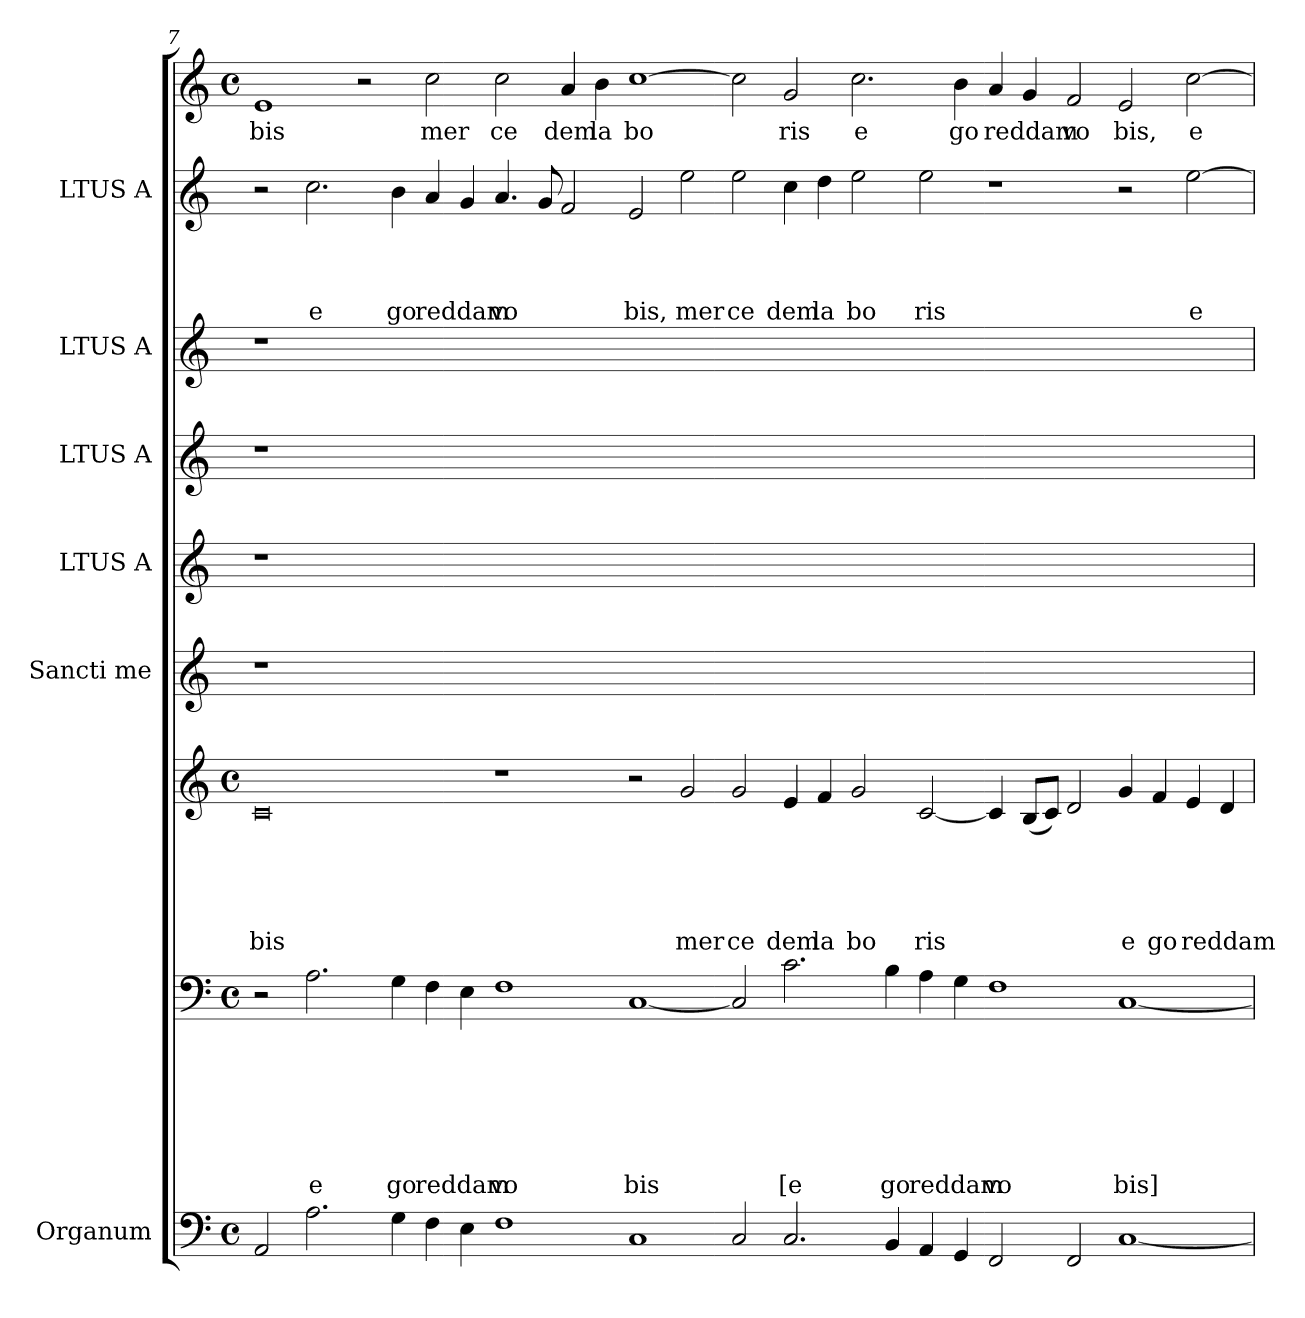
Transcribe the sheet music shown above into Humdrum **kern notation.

**kern	**kern	**text	**text	**text	**text	**text	**text	**text	**kern	**text	**text	**text	**text	**text	**kern	**kern	**kern	**kern	**kern	**text	**text	**text	**text	**kern	**text
*part9	*part8	*part8	*part8	*part8	*part8	*part8	*part8	*part8	*part7	*part7	*part7	*part7	*part7	*part7	*part6	*part5	*part4	*part3	*part2	*part2	*part2	*part2	*part2	*part1	*part1
*staff9	*staff8	*staff8	*staff8	*staff8	*staff8	*staff8	*staff8	*staff8	*staff7	*staff7	*staff7	*staff7	*staff7	*staff7	*staff6	*staff5	*staff4	*staff3	*staff2	*staff2	*staff2	*staff2	*staff2	*staff1	*staff1
*I"Organum	*	*	*	*	*	*	*	*	*	*	*	*	*	*	*I"Sancti me	*I"LTUS A	*I"LTUS A	*I"LTUS A	*I"LTUS A	*	*	*	*	*	*
!!LO:LB:g=z
*clefF4	*clefF4	*	*	*	*	*	*	*	*clefG2	*	*	*	*	*	*clefG2	*clefG2	*clefG2	*clefG2	*clefG2	*	*	*	*	*clefG2	*
*k[]	*k[]	*	*	*	*	*	*	*	*k[]	*	*	*	*	*	*k[]	*k[]	*k[]	*k[]	*k[]	*	*	*	*	*k[]	*
*C:	*C:	*	*	*	*	*	*	*	*C:	*	*	*	*	*	*C:	*C:	*C:	*C:	*C:	*	*	*	*	*C:	*
*M4/4	*M4/4	*	*	*	*	*	*	*	*M4/4	*	*	*	*	*	*	*	*	*	*	*	*	*	*	*M4/4	*
*met(c)	*met(c)	*	*	*	*	*	*	*	*met(c)	*	*	*	*	*	*	*	*	*	*	*	*	*	*	*met(c)	*
=7	=7	=7	=7	=7	=7	=7	=7	=7	=7	=7	=7	=7	=7	=7	=7	=7	=7	=7	=7	=7	=7	=7	=7	=7	=7
!	!	!	!	!	!	!	!	!	!	!	!	!	!	!LO:LY:b	!	!	!	!	!	!	!	!	!	!	!LO:LY:b
2AA/	2r	.	.	.	.	.	.	.	0c	.	.	.	.	bis	1r	1r	1r	1r	2r	.	.	.	.	1e	bis
!	!	!	!	!	!	!	!	!LO:LY:b	!	!	!	!	!	!	!	!	!	!	!	!	!	!	!LO:LY:b	!	!
2.A\	2.A\	.	.	.	.	.	.	e	.	.	.	.	.	.	.	.	.	.	2.cc\	.	.	.	e	.	.
.	.	.	.	.	.	.	.	.	.	.	.	.	.	.	1%7ryy	1%7ryy	1%7ryy	1%7ryy	.	.	.	.	.	2r	.
!	!	!	!	!	!	!	!	!LO:LY:b	!	!	!	!	!	!	!	!	!	!	!	!	!	!	!LO:LY:b	!	!
4G\	4G\	.	.	.	.	.	.	go	.	.	.	.	.	.	.	.	.	.	4b\	.	.	.	go	.	.
!	!	!	!	!	!	!	!	!LO:LY:b	!	!	!	!	!	!	!	!	!	!	!	!	!	!	!LO:LY:b	!	!LO:LY:b
4F\	4F\	.	.	.	.	.	.	reddam	.	.	.	.	.	.	.	.	.	.	4a/	.	.	.	reddam	2cc\	mer
4E\	4E\	.	.	.	.	.	.	.	.	.	.	.	.	.	.	.	.	.	4g/	.	.	.	.	.	.
!	!	!	!	!	!	!	!	!LO:LY:b	!	!	!	!	!	!	!	!	!	!	!	!	!	!	!LO:LY:b	!	!LO:LY:b
1F	1F	.	.	.	.	.	.	vo	1r	.	.	.	.	.	.	.	.	.	4.a/	.	.	.	vo	2cc\	ce
.	.	.	.	.	.	.	.	.	.	.	.	.	.	.	.	.	.	.	8g/	.	.	.	.	.	.
!	!	!	!	!	!	!	!	!	!	!	!	!	!	!	!	!	!	!	!	!	!	!	!	!	!LO:LY:b
.	.	.	.	.	.	.	.	.	.	.	.	.	.	.	.	.	.	.	2f/	.	.	.	.	4a/	dem
!	!	!	!	!	!	!	!	!	!	!	!	!	!	!	!	!	!	!	!	!	!	!	!	!	!LO:LY:b
.	.	.	.	.	.	.	.	.	.	.	.	.	.	.	.	.	.	.	.	.	.	.	.	4b\	la
!	!	!	!	!	!	!	!	!LO:LY:b	!	!	!	!	!	!	!	!	!	!	!	!	!	!	!LO:LY:b	!	!LO:LY:b
1C	[<1C	.	.	.	.	.	.	bis	2r	.	.	.	.	.	.	.	.	.	2e/	.	.	.	bis,	[>1cc	bo
!	!	!	!	!	!	!	!	!	!	!	!	!	!	!LO:LY:b	!	!	!	!	!	!	!	!	!LO:LY:b	!	!
.	.	.	.	.	.	.	.	.	2g/	.	.	.	.	mer	.	.	.	.	2ee\	.	.	.	mer	.	.
!	!	!	!	!	!	!	!	!	!	!	!	!	!	!LO:LY:b	!	!	!	!	!	!	!	!	!LO:LY:b	!	!
2C/	2C/]	.	.	.	.	.	.	.	2g/	.	.	.	.	ce	.	.	.	.	2ee\	.	.	.	ce	2cc\]	.
!	!	!	!	!	!	!	!	!LO:LY:b	!	!	!	!	!	!LO:LY:b	!	!	!	!	!	!	!	!	!LO:LY:b	!	!LO:LY:b
2.C/	2.c\	.	.	.	.	.	.	[e	4e/	.	.	.	.	dem	.	.	.	.	4cc\	.	.	.	dem	2g/	ris
!	!	!	!	!	!	!	!	!	!	!	!	!	!	!LO:LY:b	!	!	!	!	!	!	!	!	!LO:LY:b	!	!
.	.	.	.	.	.	.	.	.	4f/	.	.	.	.	la	.	.	.	.	4dd\	.	.	.	la	.	.
!	!	!	!	!	!	!	!	!	!	!	!	!	!	!LO:LY:b	!	!	!	!	!	!	!	!	!LO:LY:b	!	!LO:LY:b
.	.	.	.	.	.	.	.	.	2g/	.	.	.	.	bo	.	.	.	.	2ee\	.	.	.	bo	2.cc\	e
!	!	!	!	!	!	!	!	!LO:LY:b	!	!	!	!	!	!	!	!	!	!	!	!	!	!	!	!	!
4BB/	4B\	.	.	.	.	.	.	go	.	.	.	.	.	.	.	.	.	.	.	.	.	.	.	.	.
!	!	!	!	!	!	!	!	!LO:LY:b	!	!	!	!	!	!LO:LY:b	!	!	!	!	!	!	!	!	!LO:LY:b	!	!
4AA/	4A\	.	.	.	.	.	.	reddam	[<2c/	.	.	.	.	ris	.	.	.	.	2ee\	.	.	.	ris	.	.
!	!	!	!	!	!	!	!	!	!	!	!	!	!	!	!	!	!	!	!	!	!	!	!	!	!LO:LY:b
4GG/	4G\	.	.	.	.	.	.	.	.	.	.	.	.	.	.	.	.	.	.	.	.	.	.	4b\	go
!	!	!	!	!	!	!	!	!LO:LY:b	!	!	!	!	!	!	!	!	!	!	!	!	!	!	!	!	!LO:LY:b
2FF/	1F	.	.	.	.	.	.	vo	4c/]	.	.	.	.	.	.	.	.	.	1r	.	.	.	.	4a/	reddam
.	.	.	.	.	.	.	.	.	(>8B/L	.	.	.	.	.	.	.	.	.	.	.	.	.	.	4g/	.
.	.	.	.	.	.	.	.	.	8c/J)	.	.	.	.	.	.	.	.	.	.	.	.	.	.	.	.
!	!	!	!	!	!	!	!	!	!	!	!	!	!	!	!	!	!	!	!	!	!	!	!	!	!LO:LY:b
2FF</	.	.	.	.	.	.	.	.	2d/	.	.	.	.	.	.	.	.	.	.	.	.	.	.	2f/	vo
!	!	!	!	!	!	!	!	!LO:LY:b	!	!	!	!	!	!LO:LY:b	!	!	!	!	!	!	!	!	!	!	!LO:LY:b
[>1C	[>1C	.	.	.	.	.	.	bis]	4g/	.	.	.	.	e	.	.	.	.	2r	.	.	.	.	2e/	bis,
!	!	!	!	!	!	!	!	!	!	!	!	!	!	!LO:LY:b	!	!	!	!	!	!	!	!	!	!	!
.	.	.	.	.	.	.	.	.	4f/	.	.	.	.	go	.	.	.	.	.	.	.	.	.	.	.
!	!	!	!	!	!	!	!	!	!	!	!	!	!	!LO:LY:b	!	!	!	!	!	!	!	!	!LO:LY:b	!	!LO:LY:b
.	.	.	.	.	.	.	.	.	4e/	.	.	.	.	reddam	.	.	.	.	[>2ee\	.	.	.	e	[>2cc\	e
.	.	.	.	.	.	.	.	.	4d/	.	.	.	.	.	.	.	.	.	.	.	.	.	.	.	.
=	=	=	=	=	=	=	=	=	=	=	=	=	=	=	=	=	=	=	=	=	=	=	=	=	=
*-	*-	*-	*-	*-	*-	*-	*-	*-	*-	*-	*-	*-	*-	*-	*-	*-	*-	*-	*-	*-	*-	*-	*-	*-	*-
